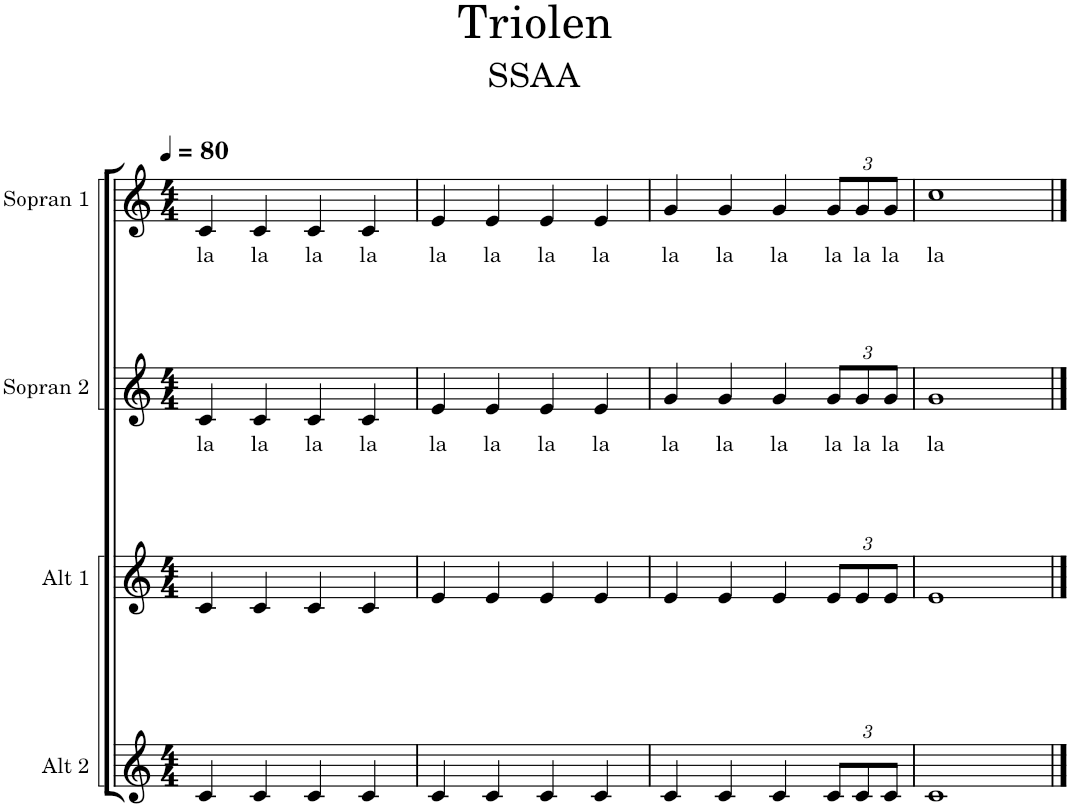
**kern	**kern	**kern	**text	**kern	**text
*part4	*part3	*part2	*part2	*part1	*part1
*staff4	*staff3	*staff2	*staff2	*staff1	*staff1
*I"Alt 2	*I"Alt 1	*I"Sopran 2	*	*I"Sopran 1	*
*I'A. 2	*I'A. 1	*I'S. 2	*	*I'S. 1	*
*clefG2	*clefG2	*clefG2	*	*clefG2	*
*k[]	*k[]	*k[]	*	*k[]	*
*M4/4	*M4/4	*M4/4	*	*M4/4	*
*MM80	*MM80	*MM80	*	*MM80	*
=1	=1	=1	=1	=1	=1
!	!	!	!LO:LY:b	!	!LO:LY:b
4c/	4c/	4c/	la	4c/	la
!	!	!	!LO:LY:b	!	!LO:LY:b
4c/	4c/	4c/	la	4c/	la
!	!	!	!LO:LY:b	!	!LO:LY:b
4c/	4c/	4c/	la	4c/	la
!	!	!	!LO:LY:b	!	!LO:LY:b
4c/	4c/	4c/	la	4c/	la
=2	=2	=2	=2	=2	=2
!	!	!	!LO:LY:b	!	!LO:LY:b
4c/	4e/	4e/	la	4e/	la
!	!	!	!LO:LY:b	!	!LO:LY:b
4c/	4e/	4e/	la	4e/	la
!	!	!	!LO:LY:b	!	!LO:LY:b
4c/	4e/	4e/	la	4e/	la
!	!	!	!LO:LY:b	!	!LO:LY:b
4c/	4e/	4e/	la	4e/	la
=3	=3	=3	=3	=3	=3
!	!	!	!LO:LY:b	!	!LO:LY:b
4c/	4e/	4g/	la	4g/	la
!	!	!	!LO:LY:b	!	!LO:LY:b
4c/	4e/	4g/	la	4g/	la
!	!	!	!LO:LY:b	!	!LO:LY:b
4c/	4e/	4g/	la	4g/	la
*Xbrackettup	*Xbrackettup	*Xbrackettup	*	*	*
!	!	!	!LO:LY:b	!	!
*	*	*	*	*Xbrackettup	*
!	!	!	!	!	!LO:LY:b
12c/L	12e/L	12g/L	la	12g/L	la
!	!	!	!LO:LY:b	!	!LO:LY:b
12c/	12e/	12g/	la	12g/	la
!	!	!	!LO:LY:b	!	!LO:LY:b
12c/J	12e/J	12g/J	la	12g/J	la
=4	=4	=4	=4	=4	=4
!	!	!	!LO:LY:b	!	!LO:LY:b
1c	1e	1g	la	1cc	la
==	==	==	==	==	==
*-	*-	*-	*-	*-	*-
